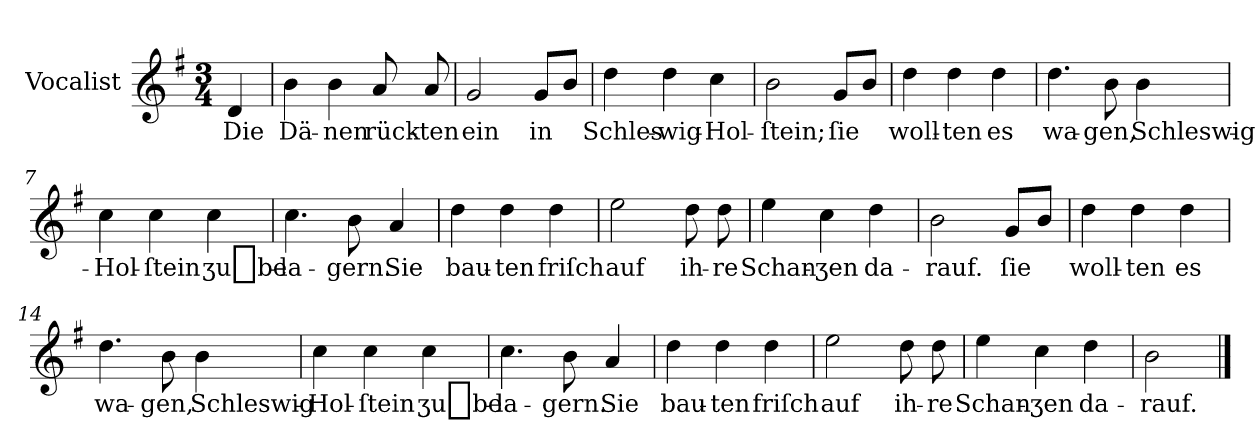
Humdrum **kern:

**kern	**text
*part1	*part1
*staff1	*staff1
*I"Vocalist	*
*k[f#]	*
*G:	*
*M3/4	*
=	=
4d	Die
=1	=1
4b	Dä-
4b	-nen
8a	rück-
8a	-ten
=2	=2
2g	ein
8gL	in
8bJ	.
=3	=3
4dd	Schles-
4dd	-wig-
4cc	-Hol-
=4	=4
2b	-ſtein;
8gL	ſie
8bJ	.
=5	=5
4dd	woll-
4dd	-ten
4dd	es
=6	=6
4.dd	wa-
8b	-gen,
4b	Schleswig-
=7	=7
4cc	-Hol-
4cc	-ſtein
4cc	ʒu_be-
=8	=8
4.cc	-la-
8b	-gern.
4a	Sie
=9	=9
4dd	bau-
4dd	-ten
4dd	friſch
=10	=10
2ee	auf
8dd	ih-
8dd	-re
=11	=11
4ee	Schan-
4cc	-ʒen
4dd	da-
=12	=12
2b	-rauf.
8gL	ſie
8bJ	.
=13	=13
4dd	woll-
4dd	-ten
4dd	es
=14	=14
4.dd	wa-
8b	-gen,
4b	Schleswig-
=15	=15
4cc	-Hol-
4cc	-ſtein
4cc	ʒu_be-
=16	=16
4.cc	-la-
8b	-gern.
4a	Sie
=17	=17
4dd	bau-
4dd	-ten
4dd	friſch
=18	=18
2ee	auf
8dd	ih-
8dd	-re
=19	=19
4ee	Schan-
4cc	-ʒen
4dd	da-
=20	=20
2b	-rauf.
==	==
*-	*-
